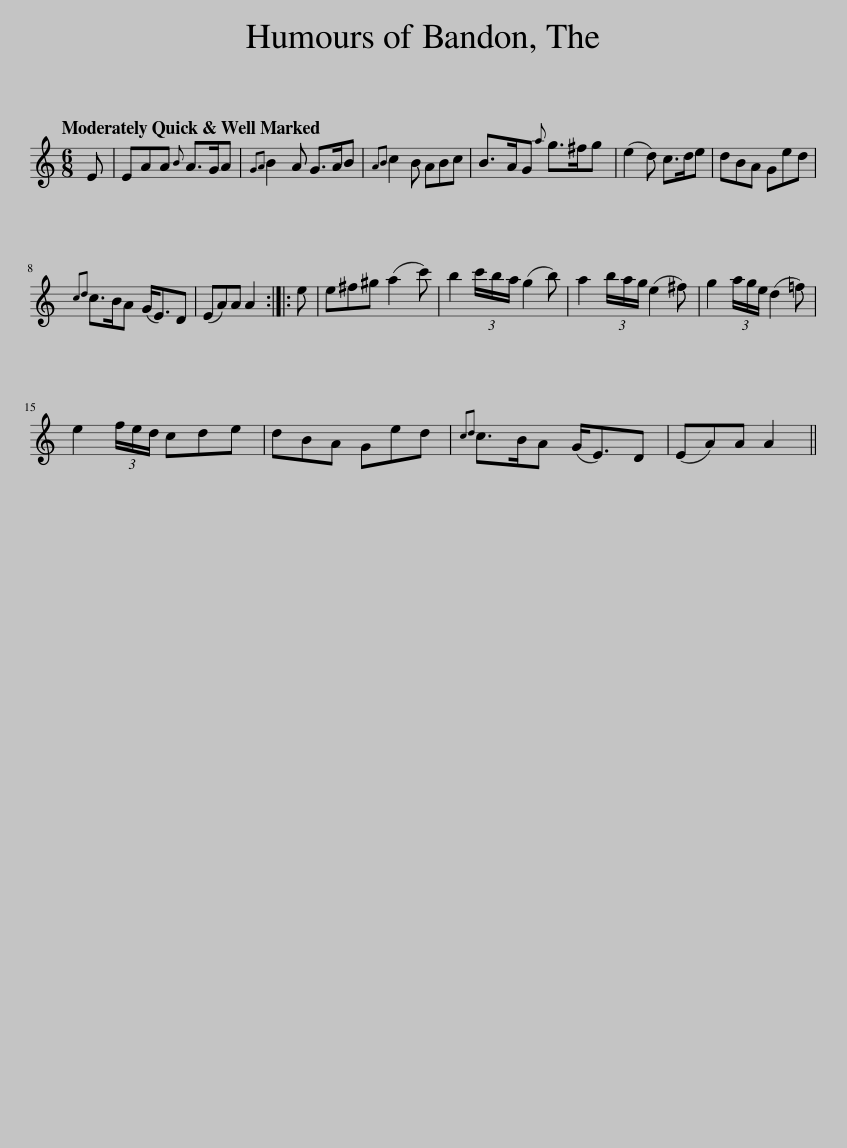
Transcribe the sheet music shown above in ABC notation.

X:1
L:1/8
Q:1/4=120
M:6/8
I:linebreak $
K:C
V:1 treble
V:1
 E | EAA{B} A>GA |{GA} B2 A G>AB |{AB} c2 B ABc | B>AG{a} g>^fg | %5
 (e2 d) c>de | dBA Ged |${cd} c>BA (G<E)D | (EA)A A2 :: e | %10
 e^f^g (a2 c') | b2 (3c'/b/a/ (g2 b) | a2 (3b/a/g/ (e2 ^f) | g2 (3a/g/e/ (d2 =f) |$ e2 (3f/e/d/ cde | %15
 dBA Ged |{cd} c>BA (G<E)D | (EA)A A2 || %18
